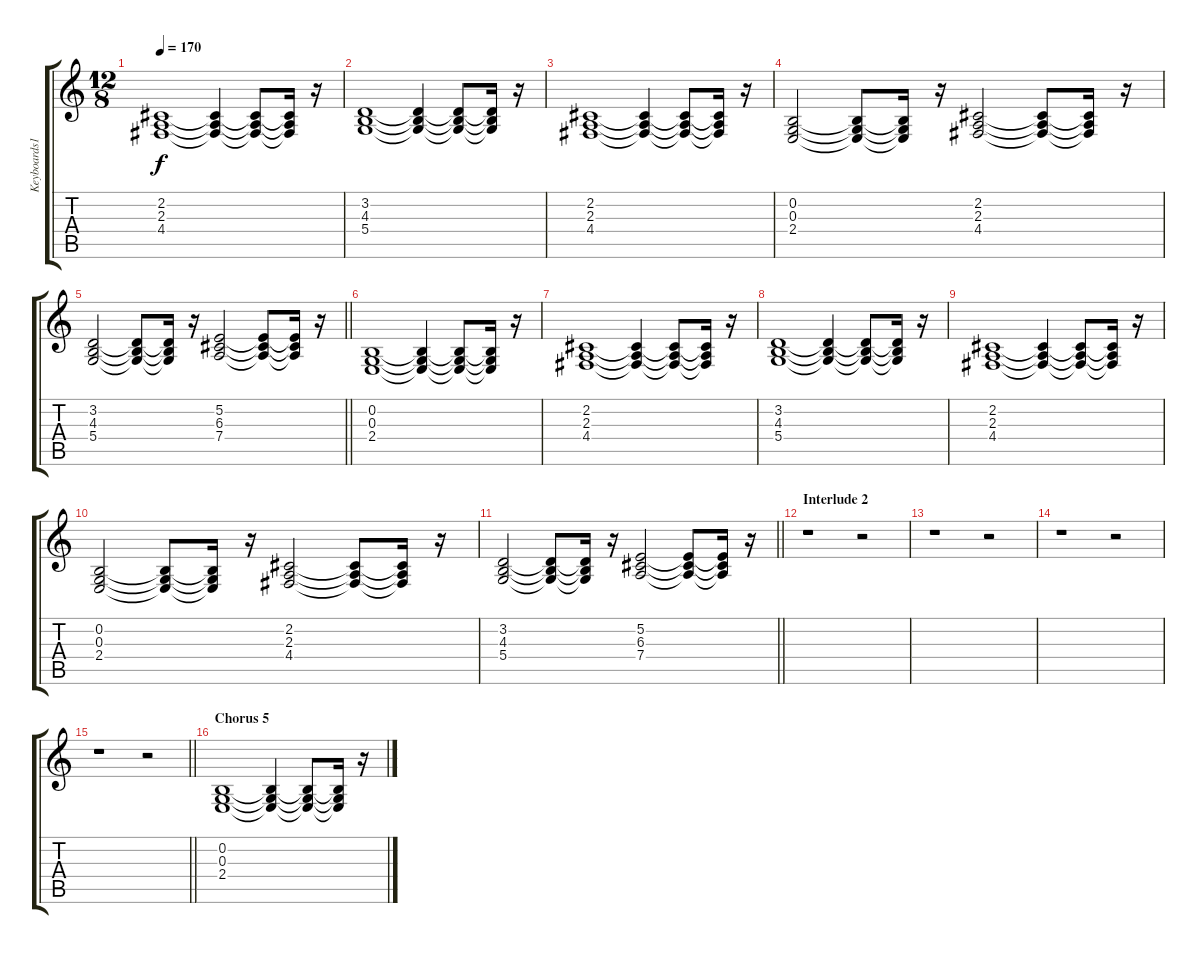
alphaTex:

\track ("Keyboards1" "Keyboards1") {instrument lead8bassandlead}
\staff {score tabs}
\tuning (E4 B3 G3 D3 A2 E2) {hide}
\ts (12 8)
\tempo 170
\clef g2
\ks c
(2.2 2.3 4.4).1{dy f} (2.2{t} 2.3{t} 4.4{t}).4 (2.2{t} 2.3{t} 4.4{t}).8 (2.2{t} 2.3{t} 4.4{t}).16 r.16 |
(3.2 4.3 5.4).1 (3.2{t} 4.3{t} 5.4{t}).4 (3.2{t} 4.3{t} 5.4{t}).8 (3.2{t} 4.3{t} 5.4{t}).16 r.16 |
(2.2 2.3 4.4).1 (2.2{t} 2.3{t} 4.4{t}).4 (2.2{t} 2.3{t} 4.4{t}).8 (2.2{t} 2.3{t} 4.4{t}).16 r.16 |
(0.2 0.3 2.4).2 (0.2{t} 0.3{t} 2.4{t}).8 (0.2{t} 0.3{t} 2.4{t}).16 r.16 (2.2 2.3 4.4).2 (2.2{t} 2.3{t} 4.4{t}).8 (2.2{t} 2.3{t} 4.4{t}).16 r.16 |
\barLineRight lightlight
(3.2 4.3 5.4).2 (3.2{t} 4.3{t} 5.4{t}).8 (3.2{t} 4.3{t} 5.4{t}).16 r.16 (5.2 6.3 7.4).2 (5.2{t} 6.3{t} 7.4{t}).8 (5.2{t} 6.3{t} 7.4{t}).16 r.16 |
(0.2 0.3 2.4).1 (0.2{t} 0.3{t} 2.4{t}).4 (0.2{t} 0.3{t} 2.4{t}).8 (0.2{t} 0.3{t} 2.4{t}).16 r.16 |
(2.2 2.3 4.4).1 (2.2{t} 2.3{t} 4.4{t}).4 (2.2{t} 2.3{t} 4.4{t}).8 (2.2{t} 2.3{t} 4.4{t}).16 r.16 |
(3.2 4.3 5.4).1 (3.2{t} 4.3{t} 5.4{t}).4 (3.2{t} 4.3{t} 5.4{t}).8 (3.2{t} 4.3{t} 5.4{t}).16 r.16 |
(2.2 2.3 4.4).1 (2.2{t} 2.3{t} 4.4{t}).4 (2.2{t} 2.3{t} 4.4{t}).8 (2.2{t} 2.3{t} 4.4{t}).16 r.16 |
(0.2 0.3 2.4).2 (0.2{t} 0.3{t} 2.4{t}).8 (0.2{t} 0.3{t} 2.4{t}).16 r.16 (2.2 2.3 4.4).2 (2.2{t} 2.3{t} 4.4{t}).8 (2.2{t} 2.3{t} 4.4{t}).16 r.16 |
\barLineRight lightlight
(3.2 4.3 5.4).2 (3.2{t} 4.3{t} 5.4{t}).8 (3.2{t} 4.3{t} 5.4{t}).16 r.16 (5.2 6.3 7.4).2 (5.2{t} 6.3{t} 7.4{t}).8 (5.2{t} 6.3{t} 7.4{t}).16 r.16 |
\section ("" "Interlude 2")
r.1 r.2 |
r.1 r.2 |
r.1 r.2 |
\barLineRight lightlight
r.1 r.2 |
\section ("" "Chorus 5")
(0.2 0.3 2.4).1 (0.2{t} 0.3{t} 2.4{t}).4 (0.2{t} 0.3{t} 2.4{t}).8 (0.2{t} 0.3{t} 2.4{t}).16 r.16
